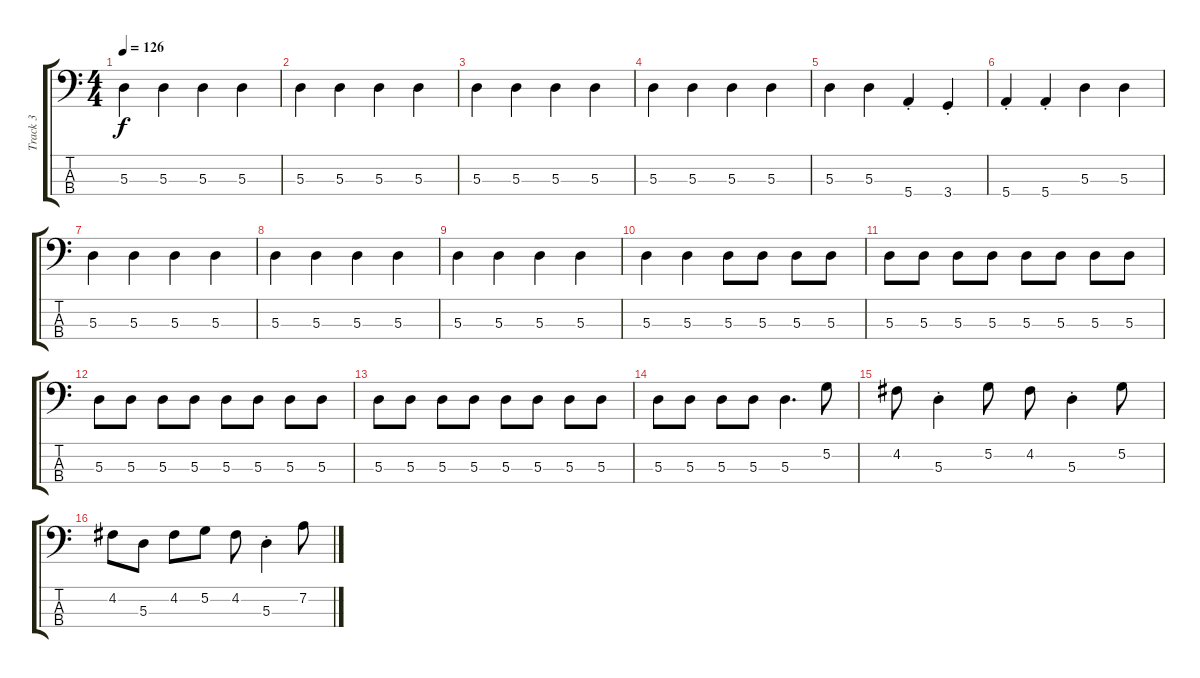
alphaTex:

\track ("Track 3" "Track 3") {instrument electricbassfinger}
\staff {score tabs}
\tuning (G2 D2 A1 E1) {hide}
\ts (4 4)
\tempo 126
\clef f4
\ks c
5.3.4{dy f} 5.3.4 5.3.4 5.3.4 |
5.3.4 5.3.4 5.3.4 5.3.4 |
5.3.4 5.3.4 5.3.4 5.3.4 |
5.3.4 5.3.4 5.3.4 5.3.4 |
5.3.4 5.3.4 5.4{st}.4 3.4{st}.4 |
5.4{st}.4 5.4{st}.4 5.3.4 5.3.4 |
5.3.4 5.3.4 5.3.4 5.3.4 |
5.3.4 5.3.4 5.3.4 5.3.4 |
5.3.4 5.3.4 5.3.4 5.3.4 |
5.3.4 5.3.4 5.3.8 5.3.8 5.3.8 5.3.8 |
5.3.8 5.3.8 5.3.8 5.3.8 5.3.8 5.3.8 5.3.8 5.3.8 |
5.3.8 5.3.8 5.3.8 5.3.8 5.3.8 5.3.8 5.3.8 5.3.8 |
5.3.8 5.3.8 5.3.8 5.3.8 5.3.8 5.3.8 5.3.8 5.3.8 |
5.3.8 5.3.8 5.3.8 5.3.8 5.3.4{d} 5.2.8 |
4.2.8 5.3{st}.4 5.2.8 4.2.8 5.3{st}.4 5.2.8 |
4.2.8 5.3.8 4.2.8 5.2.8 4.2.8 5.3{st}.4 7.2.8
